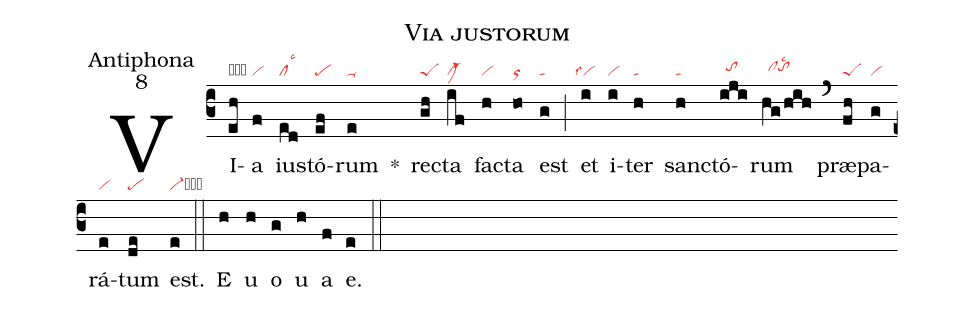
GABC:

name:Via justorum;
office-part:Antiphona;
mode:8;
nabc-lines:1;
%%
(c3) VI(eh|obpe)a(f|vi) ius(ed|cllsc3)tó(ef|pe)rum(e|ta-) <sp>*</sp>() rec(gh|peS)ta(if|clM-) fac(h|vi)ta(ho|or) est(g|ta) (;) et(i|``vilss4) i(i|vi)ter(h|ta) sanc(h|ta)tó(iji|//tohh)rum(hg/hih|//clhhtohhlsc2) (`) præ(fh|peS)pa(g|vi)rá(e|vi)tum(de|pe) est.(e|vi-cb) (::)

<eu>E(h) u(h) o(g) u(h) a(f) e.(e) </eu>(::)
